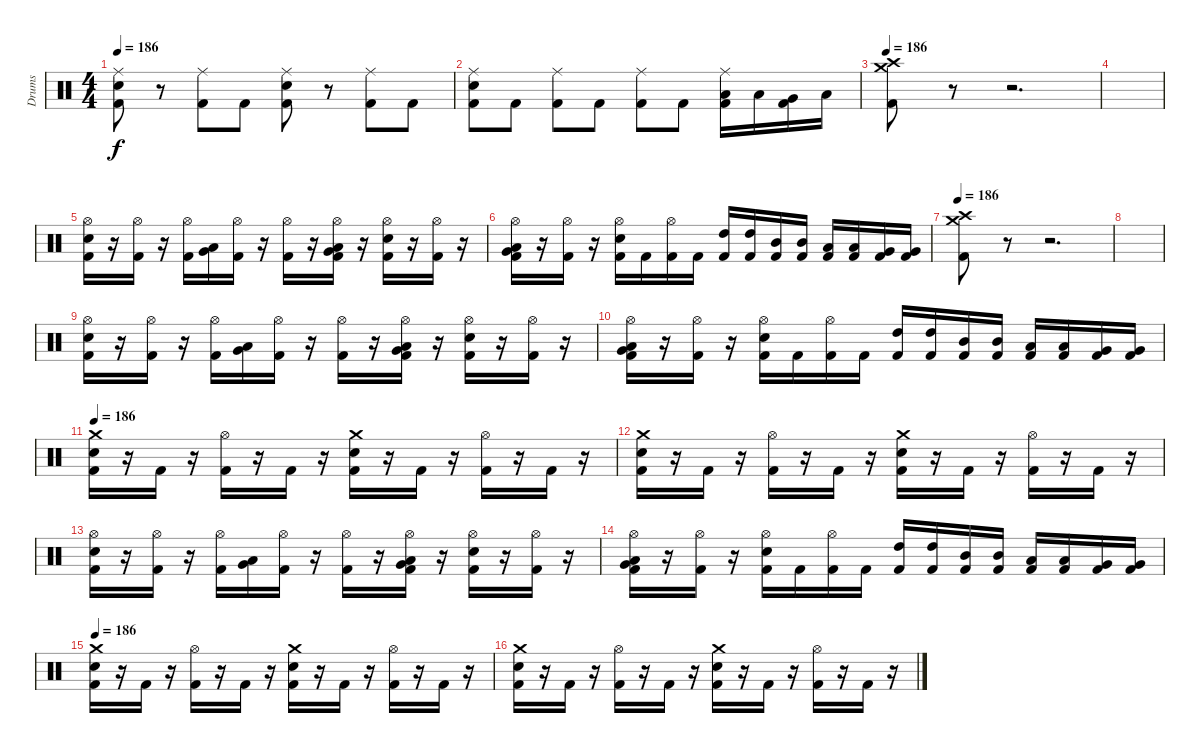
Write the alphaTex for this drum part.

\track ("Drums" "Drums") {instrument percussion}
\staff {score}
\articulation defaults
\ts (4 4)
\tempo 186
\clef neutral
\ks c
("Ride (middle)" "Snare (hit) 2" "Kick (hit) 2").8{dy f} r.8 ("Ride (middle)" "Kick (hit) 2").8 "Kick (hit) 2".8 ("Ride (middle)" "Snare (hit) 2" "Kick (hit) 2").8 r.8 ("Ride (middle)" "Kick (hit) 2").8 "Kick (hit) 2".8 |
("Ride (middle)" "Snare (hit) 2" "Kick (hit) 2").8 "Kick (hit) 2".8 ("Ride (middle)" "Kick (hit) 2").8 "Kick (hit) 2".8 ("Ride (middle)" "Kick (hit) 2").8 "Kick (hit) 2".8 ("Ride (middle)" "Low Tom (hit)" "Kick (hit) 2").16 "Low Tom (hit)".16 ("Very Low Tom (hit)" "Kick (hit) 2").16 "Low Floor Tom (hit)".16 |
\tempo 186
("Crash high (hit)" "Crash medium (hit)" "Kick (hit) 2").8 r.8 r.2{d} |
|
("Hi-Hat (open)" "Snare (hit) 2" "Kick (hit) 2").16 r.16 ("Hi-Hat (open)" "Kick (hit) 2").16 r.16 ("Hi-Hat (open)" "Kick (hit) 2").16 ("Low Floor Tom (hit)" "Very Low Tom (hit)").16 ("Hi-Hat (open)" "Kick (hit) 2").16 r.16 ("Hi-Hat (open)" "Kick (hit) 2").16 r.16 ("Hi-Hat (open)" "Low Floor Tom (hit)" "Very Low Tom (hit)" "Kick (hit) 2").16 r.16 ("Hi-Hat (open)" "Snare (hit) 2" "Kick (hit) 2").16 r.16 ("Hi-Hat (open)" "Kick (hit) 2").16 r.16 |
("Hi-Hat (open)" "Low Floor Tom (hit)" "Very Low Tom (hit)" "Kick (hit) 2").16 r.16 ("Hi-Hat (open)" "Kick (hit) 2").16 r.16 ("Hi-Hat (open)" "Snare (hit) 2" "Kick (hit) 2").16 "Kick (hit) 2".16 ("Hi-Hat (open)" "Kick (hit) 2").16 "Kick (hit) 2".16 ("High Tom (hit)" "Kick (hit) 2").16 ("High Tom (hit)" "Kick (hit) 2").16 ("Mid Tom (hit)" "Kick (hit) 2").16 ("Mid Tom (hit)" "Kick (hit) 2").16 ("Low Tom (hit)" "Kick (hit) 2").16 ("Low Tom (hit)" "Kick (hit) 2").16 ("Very Low Tom (hit)" "Kick (hit) 2").16 ("Very Low Tom (hit)" "Kick (hit) 2").16 |
\tempo 186
("Crash high (hit)" "Crash medium (hit)" "Kick (hit) 2").8 r.8 r.2{d} |
|
("Hi-Hat (open)" "Snare (hit) 2" "Kick (hit) 2").16 r.16 ("Hi-Hat (open)" "Kick (hit) 2").16 r.16 ("Hi-Hat (open)" "Kick (hit) 2").16 ("Low Floor Tom (hit)" "Very Low Tom (hit)").16 ("Hi-Hat (open)" "Kick (hit) 2").16 r.16 ("Hi-Hat (open)" "Kick (hit) 2").16 r.16 ("Hi-Hat (open)" "Low Floor Tom (hit)" "Very Low Tom (hit)" "Kick (hit) 2").16 r.16 ("Hi-Hat (open)" "Snare (hit) 2" "Kick (hit) 2").16 r.16 ("Hi-Hat (open)" "Kick (hit) 2").16 r.16 |
("Hi-Hat (open)" "Low Floor Tom (hit)" "Very Low Tom (hit)" "Kick (hit) 2").16 r.16 ("Hi-Hat (open)" "Kick (hit) 2").16 r.16 ("Hi-Hat (open)" "Snare (hit) 2" "Kick (hit) 2").16 "Kick (hit) 2".16 ("Hi-Hat (open)" "Kick (hit) 2").16 "Kick (hit) 2".16 ("High Tom (hit)" "Kick (hit) 2").16 ("High Tom (hit)" "Kick (hit) 2").16 ("Mid Tom (hit)" "Kick (hit) 2").16 ("Mid Tom (hit)" "Kick (hit) 2").16 ("Low Tom (hit)" "Kick (hit) 2").16 ("Low Tom (hit)" "Kick (hit) 2").16 ("Very Low Tom (hit)" "Kick (hit) 2").16 ("Very Low Tom (hit)" "Kick (hit) 2").16 |
\tempo 186
("Crash medium (hit)" "Snare (hit) 2" "Kick (hit) 2").16 r.16 "Kick (hit) 2".16 r.16 ("Hi-Hat (open)" "Kick (hit) 2").16 r.16 "Kick (hit) 2".16 r.16 ("Crash medium (hit)" "Snare (hit) 2" "Kick (hit) 2").16 r.16 "Kick (hit) 2".16 r.16 ("Hi-Hat (open)" "Kick (hit) 2").16 r.16 "Kick (hit) 2".16 r.16 |
("Crash medium (hit)" "Snare (hit) 2" "Kick (hit) 2").16 r.16 "Kick (hit) 2".16 r.16 ("Hi-Hat (open)" "Kick (hit) 2").16 r.16 "Kick (hit) 2".16 r.16 ("Crash medium (hit)" "Snare (hit) 2" "Kick (hit) 2").16 r.16 "Kick (hit) 2".16 r.16 ("Hi-Hat (open)" "Kick (hit) 2").16 r.16 "Kick (hit) 2".16 r.16 |
("Hi-Hat (open)" "Snare (hit) 2" "Kick (hit) 2").16 r.16 ("Hi-Hat (open)" "Kick (hit) 2").16 r.16 ("Hi-Hat (open)" "Kick (hit) 2").16 ("Low Floor Tom (hit)" "Very Low Tom (hit)").16 ("Hi-Hat (open)" "Kick (hit) 2").16 r.16 ("Hi-Hat (open)" "Kick (hit) 2").16 r.16 ("Hi-Hat (open)" "Low Floor Tom (hit)" "Very Low Tom (hit)" "Kick (hit) 2").16 r.16 ("Hi-Hat (open)" "Snare (hit) 2" "Kick (hit) 2").16 r.16 ("Hi-Hat (open)" "Kick (hit) 2").16 r.16 |
("Hi-Hat (open)" "Low Floor Tom (hit)" "Very Low Tom (hit)" "Kick (hit) 2").16 r.16 ("Hi-Hat (open)" "Kick (hit) 2").16 r.16 ("Hi-Hat (open)" "Snare (hit) 2" "Kick (hit) 2").16 "Kick (hit) 2".16 ("Hi-Hat (open)" "Kick (hit) 2").16 "Kick (hit) 2".16 ("High Tom (hit)" "Kick (hit) 2").16 ("High Tom (hit)" "Kick (hit) 2").16 ("Mid Tom (hit)" "Kick (hit) 2").16 ("Mid Tom (hit)" "Kick (hit) 2").16 ("Low Tom (hit)" "Kick (hit) 2").16 ("Low Tom (hit)" "Kick (hit) 2").16 ("Very Low Tom (hit)" "Kick (hit) 2").16 ("Very Low Tom (hit)" "Kick (hit) 2").16 |
\tempo 186
("Crash medium (hit)" "Snare (hit) 2" "Kick (hit) 2").16 r.16 "Kick (hit) 2".16 r.16 ("Hi-Hat (open)" "Kick (hit) 2").16 r.16 "Kick (hit) 2".16 r.16 ("Crash medium (hit)" "Snare (hit) 2" "Kick (hit) 2").16 r.16 "Kick (hit) 2".16 r.16 ("Hi-Hat (open)" "Kick (hit) 2").16 r.16 "Kick (hit) 2".16 r.16 |
("Crash medium (hit)" "Snare (hit) 2" "Kick (hit) 2").16 r.16 "Kick (hit) 2".16 r.16 ("Hi-Hat (open)" "Kick (hit) 2").16 r.16 "Kick (hit) 2".16 r.16 ("Crash medium (hit)" "Snare (hit) 2" "Kick (hit) 2").16 r.16 "Kick (hit) 2".16 r.16 ("Hi-Hat (open)" "Kick (hit) 2").16 r.16 "Kick (hit) 2".16 r.16
